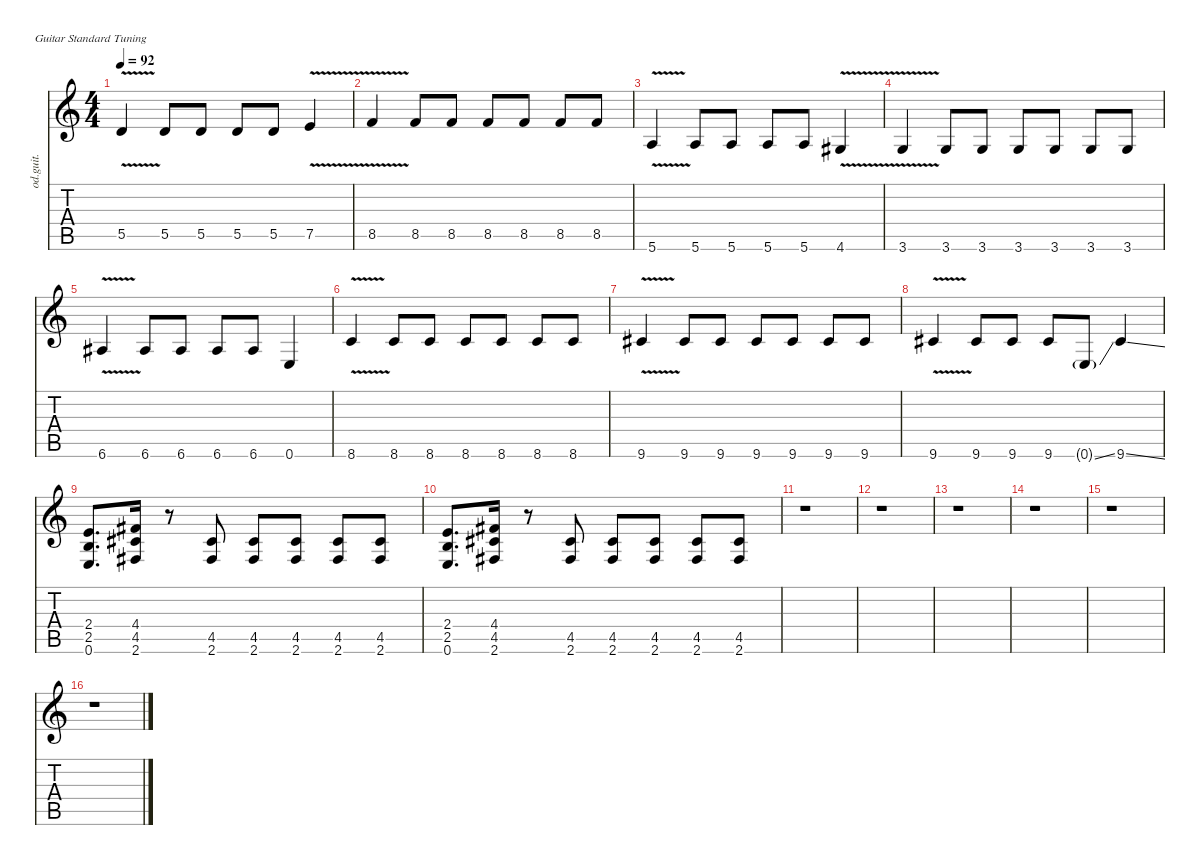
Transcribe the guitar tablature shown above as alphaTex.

\defaultSystemsLayout 4
\hideDynamics
\bracketExtendMode nobrackets
\otherSystemsTrackNameOrientation horizontal
\track ("Rythm" "od.guit.") {instrument overdrivenguitar}
\staff {score tabs}
\tuning (E4 B3 G3 D3 A2 E2)
\ts (4 4)
\tempo 92
\clef g2
\ks c
5.5{v}.4{dy f beam Up} 5.5.8{beam Up} 5.5.8{beam Up} 5.5.8{beam Up} 5.5.8{beam Up} 7.5{v}.4{beam Up} |
8.5{v}.4{beam Up} 8.5.8{beam Up} 8.5.8{beam Up} 8.5.8{beam Up} 8.5.8{beam Up} 8.5.8{beam Up} 8.5.8{beam Up} |
5.6{v}.4{beam Up} 5.6.8{beam Up} 5.6.8{beam Up} 5.6.8{beam Up} 5.6.8{beam Up} 4.6{v acc #}.4{beam Up} |
3.6{v}.4{beam Up} 3.6.8{beam Up} 3.6.8{beam Up} 3.6.8{beam Up} 3.6.8{beam Up} 3.6.8{beam Up} 3.6.8{beam Up} |
6.6{v acc #}.4{beam Up} 6.6{acc #}.8{beam Up} 6.6{acc #}.8{beam Up} 6.6{acc #}.8{beam Up} 6.6{acc #}.8{beam Up} 0.6.4{beam Up} |
8.6{v}.4{beam Up} 8.6.8{beam Up} 8.6.8{beam Up} 8.6.8{beam Up} 8.6.8{beam Up} 8.6.8{beam Up} 8.6.8{beam Up} |
9.6{v acc #}.4{beam Up} 9.6{acc #}.8{beam Up} 9.6{acc #}.8{beam Up} 9.6{acc #}.8{beam Up} 9.6{acc #}.8{beam Up} 9.6{acc #}.8{beam Up} 9.6{acc #}.8{beam Up} |
9.6{v acc #}.4{beam Up} 9.6{acc #}.8{beam Up} 9.6{acc #}.8{beam Up} 9.6{acc #}.8{beam Up} 0.6{ss g}.8{beam Up} 9.6{ss acc #}.4{beam Up} |
(2.4 2.5 0.6).8{d beam Up} (4.4{acc #} 4.5{acc #} 2.6{acc #}).16{beam Up} r.8{beam Up} (4.5{acc #} 2.6{acc #}).8{beam Up} (4.5{acc #} 2.6{acc #}).8{beam Up} (4.5{acc #} 2.6{acc #}).8{beam Up} (4.5{acc #} 2.6{acc #}).8{beam Up} (4.5{acc #} 2.6{acc #}).8{beam Up} |
(2.4 2.5 0.6).8{d beam Up} (4.4{acc #} 4.5{acc #} 2.6{acc #}).16{beam Up} r.8{beam Up} (4.5{acc #} 2.6{acc #}).8{beam Up} (4.5{acc #} 2.6{acc #}).8{beam Up} (4.5{acc #} 2.6{acc #}).8{beam Up} (4.5{acc #} 2.6{acc #}).8{beam Up} (4.5{acc #} 2.6{acc #}).8{beam Up} |
r.1{beam Down} |
r.1{beam Down} |
r.1{beam Down} |
r.1{beam Down} |
r.1{beam Down} |
r.1{beam Down}
